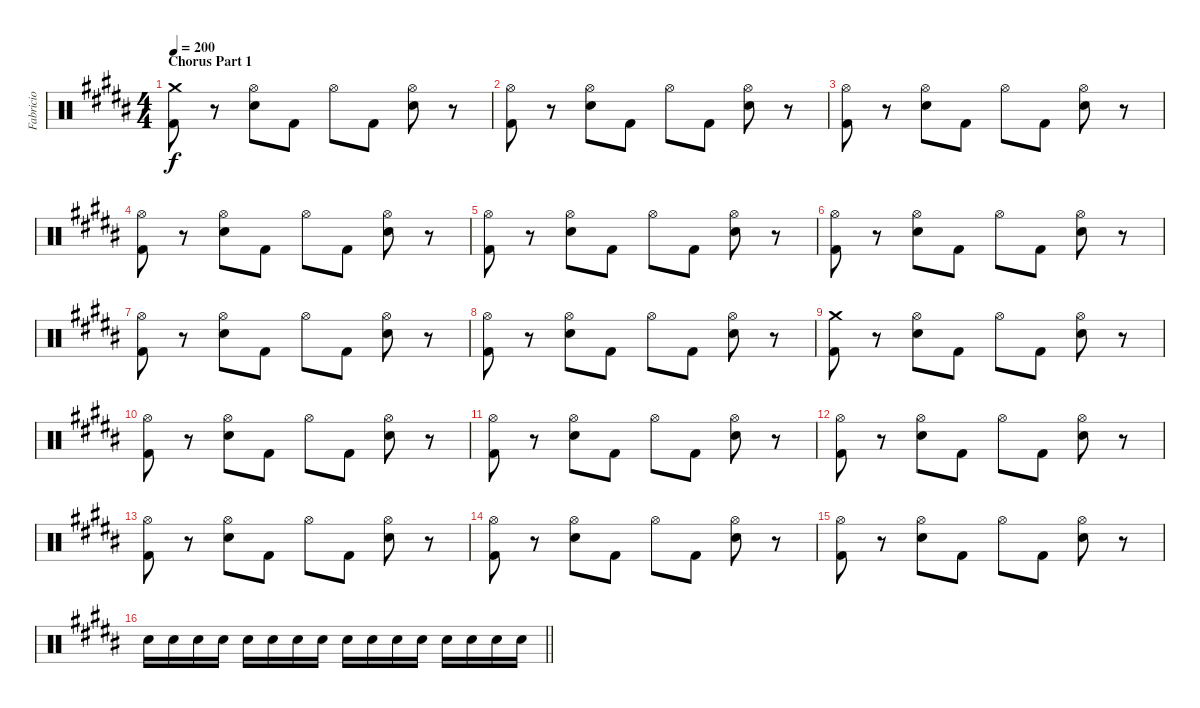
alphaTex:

\track ("Fabricio" "Fabricio") {instrument percussion}
\staff {score}
\articulation defaults
\ts (4 4)
\section ("" "Chorus Part 1")
\tempo 200
\clef neutral
\ks b
("Crash medium (hit)" "Kick (hit) 2").8{dy f} r.8 ("Hi-Hat (open)" "Electric Snare (hit)").8 "Kick (hit) 2".8 "Hi-Hat (open)".8 "Kick (hit) 2".8 ("Hi-Hat (open)" "Electric Snare (hit)").8 r.8 |
("Hi-Hat (open)" "Kick (hit) 2").8 r.8 ("Hi-Hat (open)" "Electric Snare (hit)").8 "Kick (hit) 2".8 "Hi-Hat (open)".8 "Kick (hit) 2".8 ("Hi-Hat (open)" "Electric Snare (hit)").8 r.8 |
("Hi-Hat (open)" "Kick (hit) 2").8 r.8 ("Hi-Hat (open)" "Electric Snare (hit)").8 "Kick (hit) 2".8 "Hi-Hat (open)".8 "Kick (hit) 2".8 ("Hi-Hat (open)" "Electric Snare (hit)").8 r.8 |
("Hi-Hat (open)" "Kick (hit) 2").8 r.8 ("Hi-Hat (open)" "Electric Snare (hit)").8 "Kick (hit) 2".8 "Hi-Hat (open)".8 "Kick (hit) 2".8 ("Hi-Hat (open)" "Electric Snare (hit)").8 r.8 |
("Hi-Hat (open)" "Kick (hit) 2").8 r.8 ("Hi-Hat (open)" "Electric Snare (hit)").8 "Kick (hit) 2".8 "Hi-Hat (open)".8 "Kick (hit) 2".8 ("Hi-Hat (open)" "Electric Snare (hit)").8 r.8 |
("Hi-Hat (open)" "Kick (hit) 2").8 r.8 ("Hi-Hat (open)" "Electric Snare (hit)").8 "Kick (hit) 2".8 "Hi-Hat (open)".8 "Kick (hit) 2".8 ("Hi-Hat (open)" "Electric Snare (hit)").8 r.8 |
("Hi-Hat (open)" "Kick (hit) 2").8 r.8 ("Hi-Hat (open)" "Electric Snare (hit)").8 "Kick (hit) 2".8 "Hi-Hat (open)".8 "Kick (hit) 2".8 ("Hi-Hat (open)" "Electric Snare (hit)").8 r.8 |
("Hi-Hat (open)" "Kick (hit) 2").8 r.8 ("Hi-Hat (open)" "Electric Snare (hit)").8 "Kick (hit) 2".8 "Hi-Hat (open)".8 "Kick (hit) 2".8 ("Hi-Hat (open)" "Electric Snare (hit)").8 r.8 |
("Crash medium (hit)" "Kick (hit) 2").8 r.8 ("Hi-Hat (open)" "Electric Snare (hit)").8 "Kick (hit) 2".8 "Hi-Hat (open)".8 "Kick (hit) 2".8 ("Hi-Hat (open)" "Electric Snare (hit)").8 r.8 |
("Hi-Hat (open)" "Kick (hit) 2").8 r.8 ("Hi-Hat (open)" "Electric Snare (hit)").8 "Kick (hit) 2".8 "Hi-Hat (open)".8 "Kick (hit) 2".8 ("Hi-Hat (open)" "Electric Snare (hit)").8 r.8 |
("Hi-Hat (open)" "Kick (hit) 2").8 r.8 ("Hi-Hat (open)" "Electric Snare (hit)").8 "Kick (hit) 2".8 "Hi-Hat (open)".8 "Kick (hit) 2".8 ("Hi-Hat (open)" "Electric Snare (hit)").8 r.8 |
("Hi-Hat (open)" "Kick (hit) 2").8 r.8 ("Hi-Hat (open)" "Electric Snare (hit)").8 "Kick (hit) 2".8 "Hi-Hat (open)".8 "Kick (hit) 2".8 ("Hi-Hat (open)" "Electric Snare (hit)").8 r.8 |
("Hi-Hat (open)" "Kick (hit) 2").8 r.8 ("Hi-Hat (open)" "Electric Snare (hit)").8 "Kick (hit) 2".8 "Hi-Hat (open)".8 "Kick (hit) 2".8 ("Hi-Hat (open)" "Electric Snare (hit)").8 r.8 |
("Hi-Hat (open)" "Kick (hit) 2").8 r.8 ("Hi-Hat (open)" "Electric Snare (hit)").8 "Kick (hit) 2".8 "Hi-Hat (open)".8 "Kick (hit) 2".8 ("Hi-Hat (open)" "Electric Snare (hit)").8 r.8 |
("Hi-Hat (open)" "Kick (hit) 2").8 r.8 ("Hi-Hat (open)" "Electric Snare (hit)").8 "Kick (hit) 2".8 "Hi-Hat (open)".8 "Kick (hit) 2".8 ("Hi-Hat (open)" "Electric Snare (hit)").8 r.8 |
\barLineRight lightlight "Electric Snare (hit)".16 "Electric Snare (hit)".16 "Electric Snare (hit)".16 "Electric Snare (hit)".16 "Electric Snare (hit)".16 "Electric Snare (hit)".16 "Electric Snare (hit)".16 "Electric Snare (hit)".16 "Electric Snare (hit)".16 "Electric Snare (hit)".16 "Electric Snare (hit)".16 "Electric Snare (hit)".16 "Electric Snare (hit)".16 "Electric Snare (hit)".16 "Electric Snare (hit)".16 "Electric Snare (hit)".16
